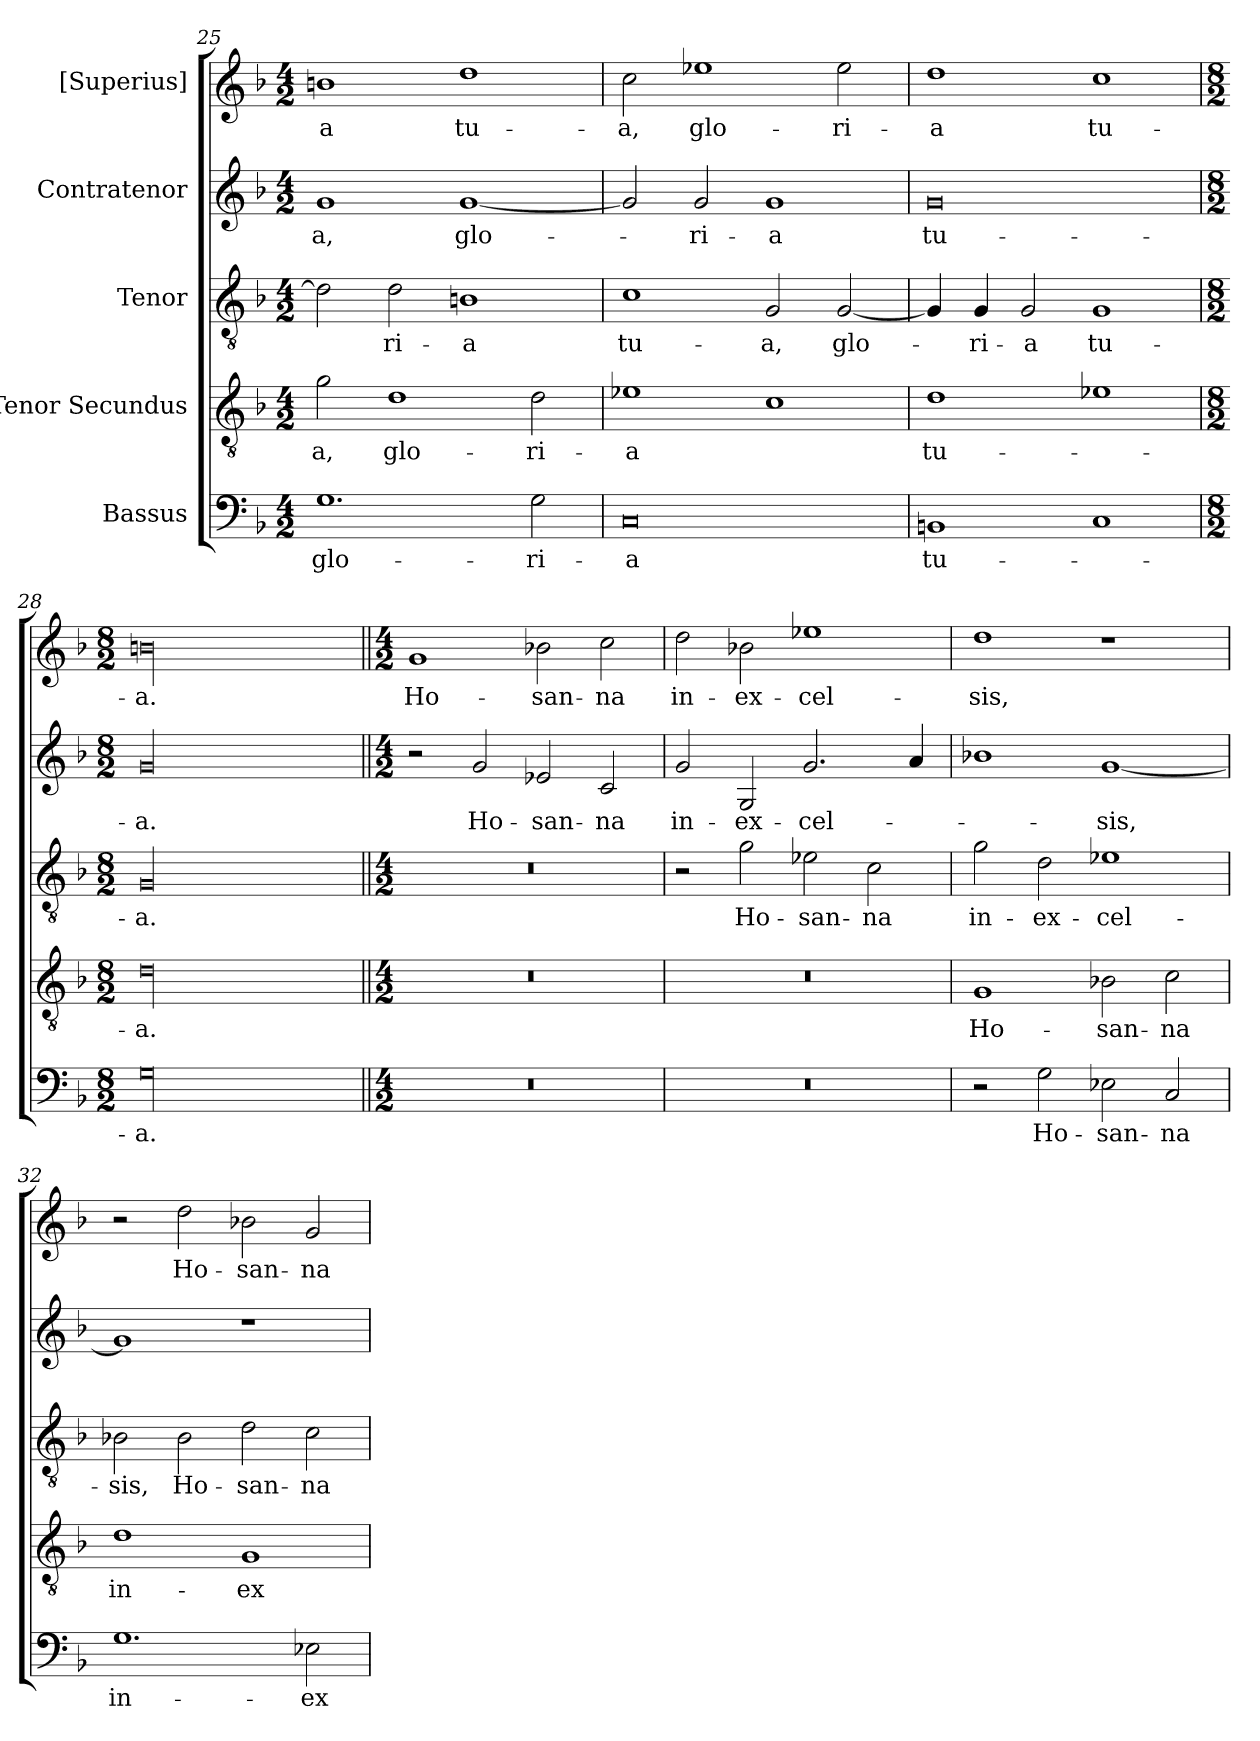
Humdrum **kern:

**kern	**text	**kern	**text	**kern	**text	**kern	**text	**kern	**text
*part5	*part5	*part4	*part4	*part3	*part3	*part2	*part2	*part1	*part1
*staff5	*staff5	*staff4	*staff4	*staff3	*staff3	*staff2	*staff2	*staff1	*staff1
*I"Bassus	*	*I"Tenor Secundus	*	*I"Tenor	*	*I"Contratenor	*	*I"[Superius]	*
*clefF4	*	*clefGv2	*	*clefGv2	*	*clefG2	*	*clefG2	*
*k[b-]	*	*k[b-]	*	*k[b-]	*	*k[b-]	*	*k[b-]	*
*M4/2	*	*M4/2	*	*M4/2	*	*M4/2	*	*M4/2	*
=25	=25	=25	=25	=25	=25	=25	=25	=25	=25
1.G\	glo-	2g\	-a,	2d\]	.	1g/	-a,	1b\	-a
.	.	1d\	glo-	2d\	-ri-	.	.	.	.
.	.	.	.	1B\	-a	[1g/	glo-	1dd\	tu-
2G\	-ri-	2d\	-ri-	.	.	.	.	.	.
=26	=26	=26	=26	=26	=26	=26	=26	=26	=26
0C/	-a	1e-X\	-a	1c\	tu-	2g/]	.	2cc\	-a,
.	.	.	.	.	.	2g/	-ri-	1ee-X\	glo-
.	.	1c\	.	2G/	-a,	1g/	-a	.	.
.	.	.	.	[2G/	glo-	.	.	2ee-\	-ri-
=27	=27	=27	=27	=27	=27	=27	=27	=27	=27
1BB/	tu-	1d\	tu-	4G/]	.	0g/	tu-	1dd\	-a
.	.	.	.	4G/	-ri-	.	.	.	.
.	.	.	.	2G/	-a	.	.	.	.
1C/	.	1e-X\	.	1G/	tu-	.	.	1cc\	tu-
=28	=28	=28	=28	=28	=28	=28	=28	=28	=28
*M8/2	*	*M8/2	*	*M8/2	*	*M8/2	*	*M8/2	*
00G\	-a.	00d\	-a.	00G/	-a.	00g/	-a.	00b\	-a.
=29||	=29||	=29||	=29||	=29||	=29||	=29||	=29||	=29||	=29||
*M4/2	*	*M4/2	*	*M4/2	*	*M4/2	*	*M4/2	*
0r	.	0r	.	0r	.	2r	.	1g/	Ho-
.	.	.	.	.	.	2g/	Ho-	.	.
.	.	.	.	.	.	2e-X/	-san-	2b-X\	-san-
.	.	.	.	.	.	2c/	-na	2cc\	-na
=30	=30	=30	=30	=30	=30	=30	=30	=30	=30
0r	.	0r	.	2r	.	2g/	in-	2dd\	in-
.	.	.	.	2g\	Ho-	2G/	ex-	2b-X\	ex-
.	.	.	.	2e-X\	-san-	2.g/	-cel-	1ee-X\	-cel-
.	.	.	.	2c\	-na	.	.	.	.
.	.	.	.	.	.	4a/	.	.	.
=31	=31	=31	=31	=31	=31	=31	=31	=31	=31
2r	.	1G/	Ho-	2g\	in-	1b-X\	.	1dd\	-sis,
2G\	Ho-	.	.	2d\	ex-	.	.	.	.
2E-X\	-san-	2B-X\	-san-	1e-X\	-cel-	[1g/	-sis,	1r	.
2C/	-na	2c\	-na	.	.	.	.	.	.
=32	=32	=32	=32	=32	=32	=32	=32	=32	=32
1.G\	in-	1d\	in-	2B-X\	-sis,	1g/]	.	2r	.
.	.	.	.	2B-\	Ho-	.	.	2dd\	Ho-
.	.	1G/	ex-	2d\	-san-	1r	.	2b-X\	-san-
2E-X\	ex-	.	.	2c\	-na	.	.	2g/	-na
=	=	=	=	=	=	=	=	=	=
*-	*-	*-	*-	*-	*-	*-	*-	*-	*-
